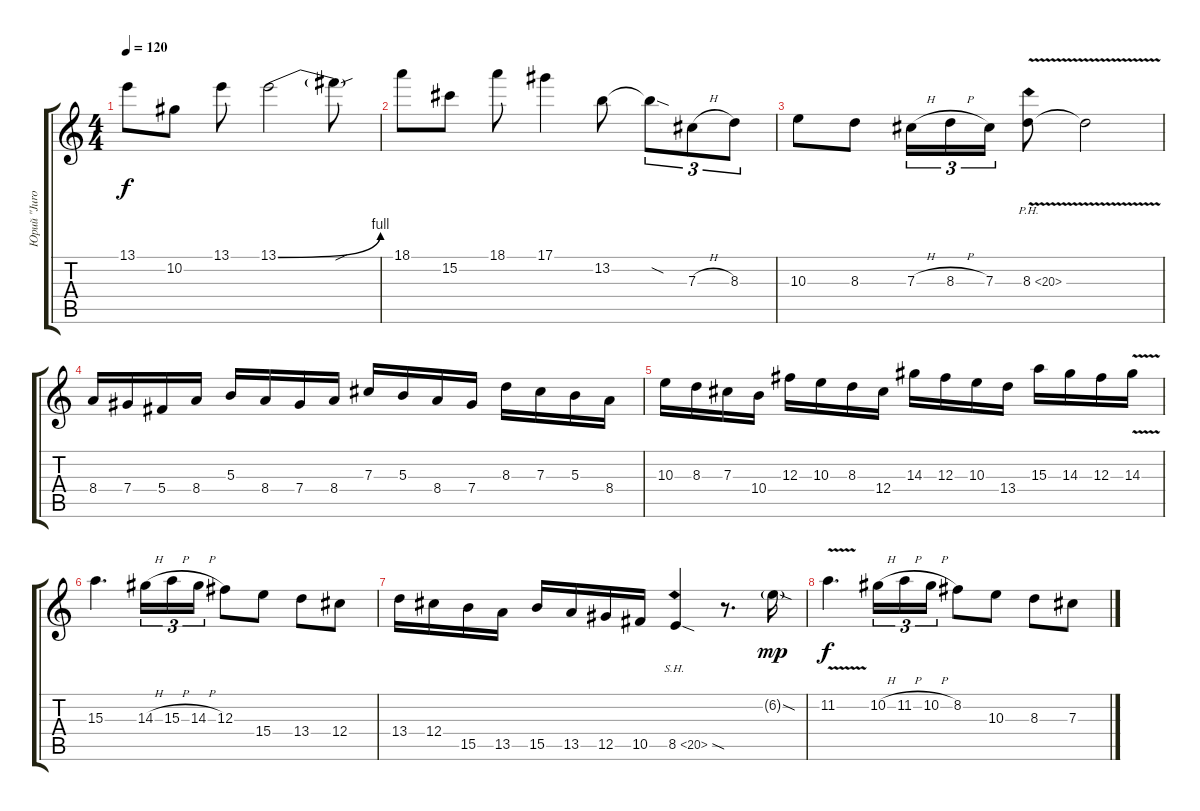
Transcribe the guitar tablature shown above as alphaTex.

\track ("Юрий \"Juron\" Мелисов       (Гитара)" "Юрий \"Juro") {instrument acousticguitarsteel}
\staff {score tabs}
\tuning (Eb4 Bb3 Gb3 Db3 Ab2 Eb2) {hide}
\ts (4 4)
\tempo 120
\clef g2
\ks c
13.1.8{dy f} 10.2.8 13.1.8 13.1{be (bend 0 0 60 4)}.2 13.1{sou t}.8 |
18.1.8 15.2.8 18.1.8 17.1.4 13.2.8 13.2{sod t}.8{tu (3 2)} 7.3{h}.8{tu (3 2)} 8.3.8{tu (3 2)} |
10.3.8 8.3.8 7.3{h}.16{tu (3 2)} 8.3{h}.16{tu (3 2)} 7.3.16{tu (3 2)} 8.3{ph 12 v}.8 8.3{t}.2 |
8.4.16 7.4.16 5.4.16 8.4.16 5.3.16 8.4.16 7.4.16 8.4.16 7.3.16 5.3.16 8.4.16 7.4.16 8.3.16 7.3.16 5.3.16 8.4.16 |
10.3.16 8.3.16 7.3.16 10.4.16 12.3.16 10.3.16 8.3.16 12.4.16 14.3.16 12.3.16 10.3.16 13.4.16 15.3.16 14.3.16 12.3.16 14.3{v}.16 |
15.3.4{d} 14.3{h}.16{tu (3 2)} 15.3{h}.16{tu (3 2)} 14.3{h}.16{tu (3 2)} 12.3.8 15.4.8 13.4.8 12.4.8 |
13.4.16 12.4.16 15.5.16 13.5.16 15.5.16 13.5.16 12.5.16 10.5.16 8.5{sh 12 sod}.4 r.8{d} 6.2{sod g}.16{dy mp} |
11.2{v}.4{d dy f} 10.2{h}.16{tu (3 2)} 11.2{h}.16{tu (3 2)} 10.2{h}.16{tu (3 2)} 8.2.8 10.3.8 8.3.8 7.3.8
